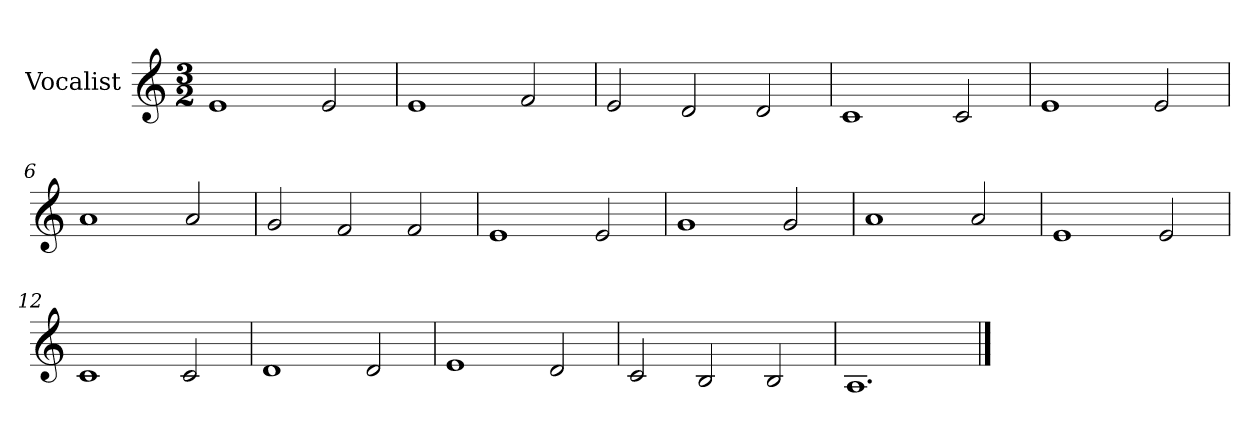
**kern
*part1
*staff1
*I"Vocalist
*k[]
*C:
*M3/2
=1
1e
2e
=2
1e
2f
=3
2e
2d
2d
=4
1c
2c
=5
1e
2e
=6
1a
2a
=7
2g
2f
2f
=8
1e
2e
=9
1g
2g
=10
1a
2a
=11
1e
2e
=12
1c
2c
=13
1d
2d
=14
1e
2d
=15
2c
2B
2B
=16
1.A
==
*-
